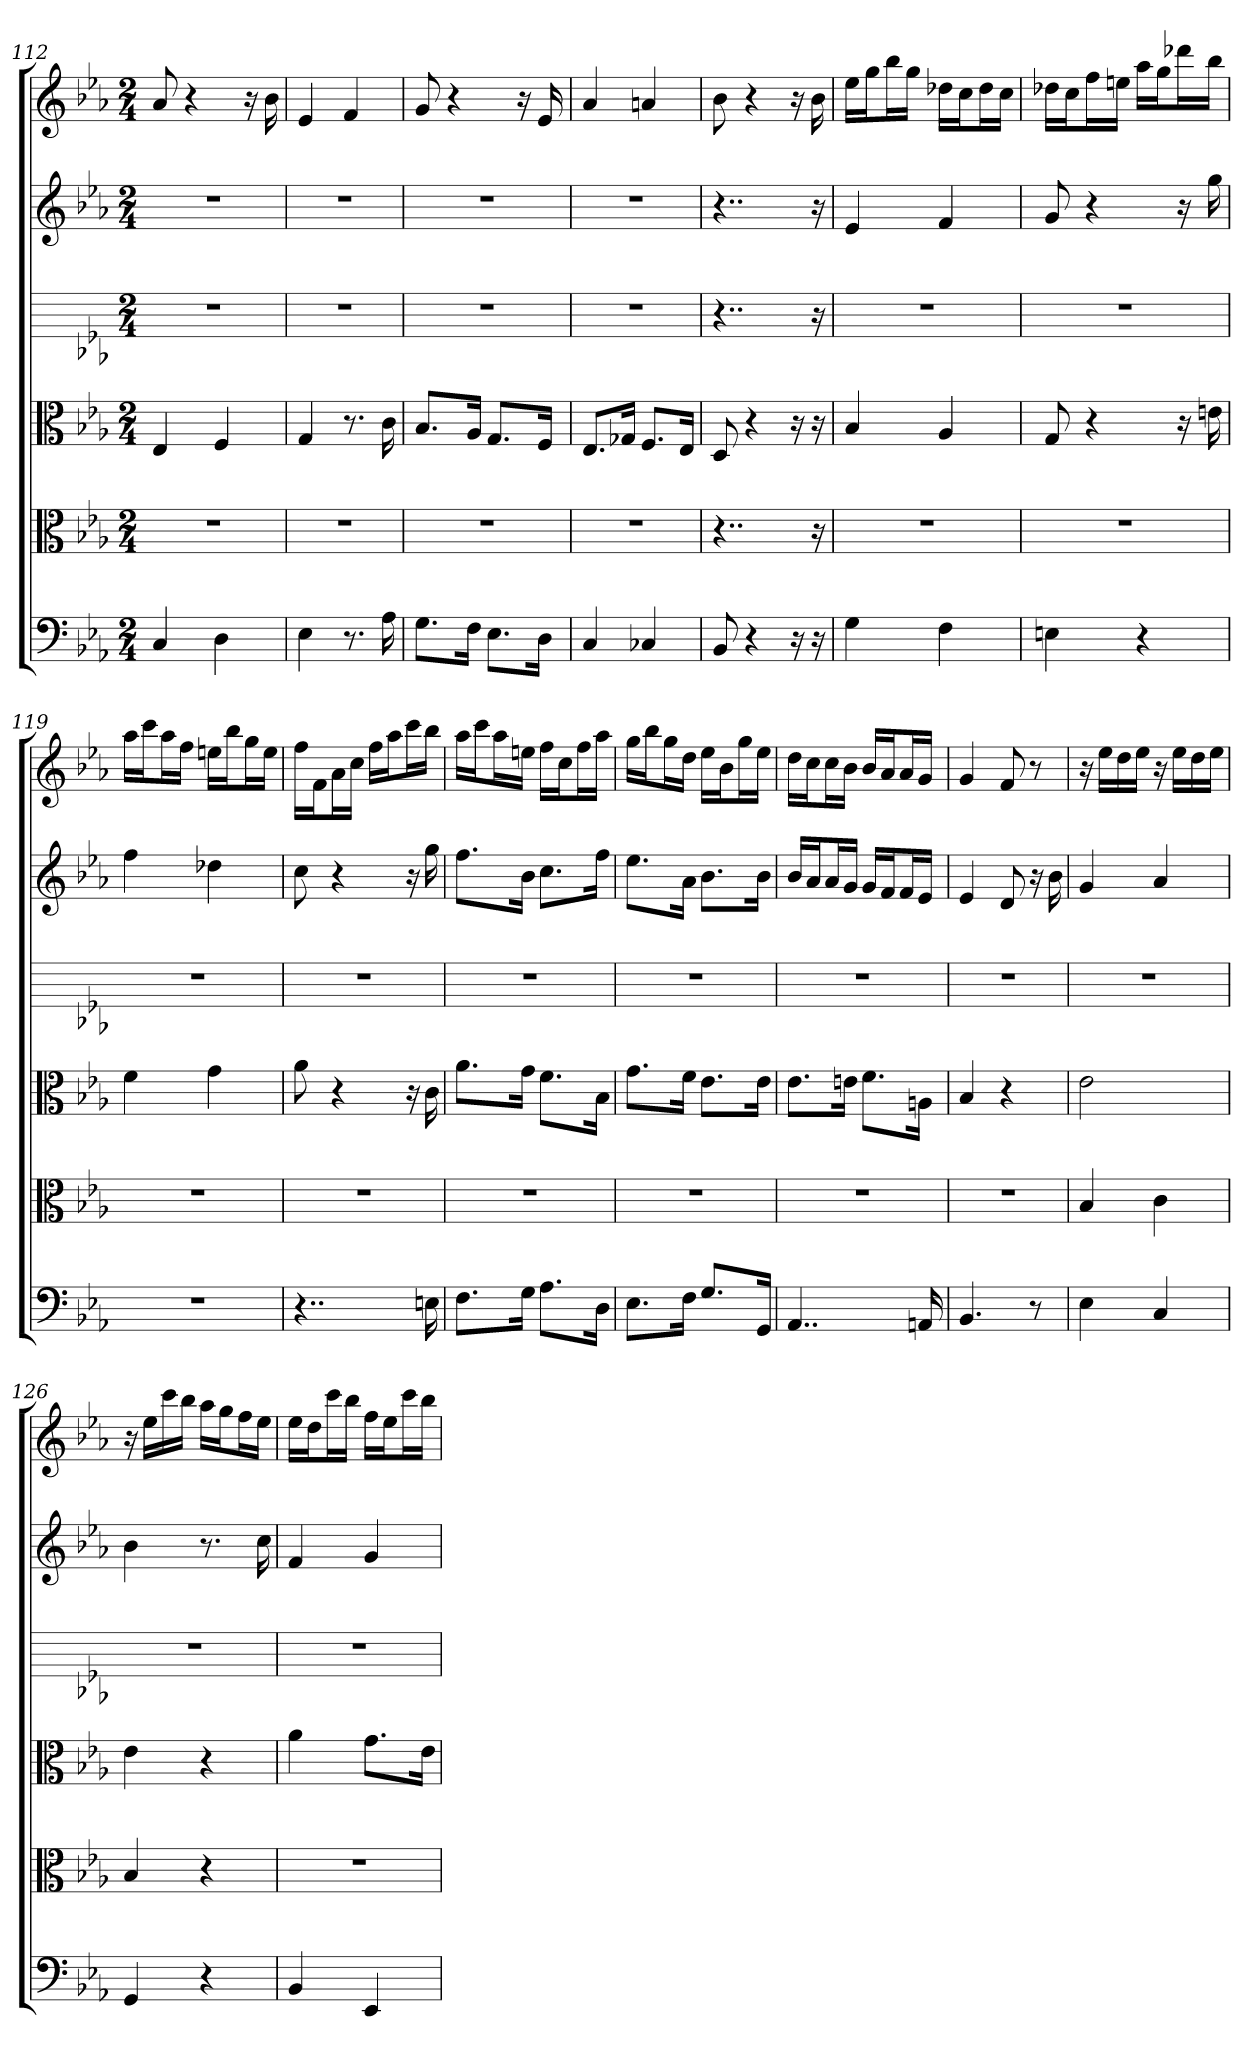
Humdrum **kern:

**kern	**kern	**kern	**kern	**kern	**kern
*part6	*part5	*part4	*part3	*part2	*part1
*staff6	*staff5	*staff4	*staff3	*staff2	*staff1
*clefF4	*clefC3	*clefC3	*	*	*
*k[b-e-a-]	*k[b-e-a-]	*k[b-e-a-]	*k[b-e-a-]	*k[b-e-a-]	*k[b-e-a-]
*E-:	*E-:	*E-:	*E-:	*E-:	*E-:
*M2/4	*M2/4	*M2/4	*M2/4	*M2/4	*M2/4
=112	=112	=112	=112	=112	=112
4C	2r	4E-	2r	2r	8a-
.	.	.	.	.	4r
4D	.	4F	.	.	.
.	.	.	.	.	16r
.	.	.	.	.	16b-
=113	=113	=113	=113	=113	=113
4E-	2r	4G	2r	2r	4e-
8.r	.	8.r	.	.	4f
16A-	.	16c	.	.	.
=114	=114	=114	=114	=114	=114
8.G\L	2r	8.B-/L	2r	2r	8g
.	.	.	.	.	4r
16F\Jk	.	16A-/Jk	.	.	.
8.E-\L	.	8.G/L	.	.	.
.	.	.	.	.	16r
16D\Jk	.	16F/Jk	.	.	16e-
=115	=115	=115	=115	=115	=115
4C	2r	8.E-/L	2r	2r	4a-
.	.	16G-X/Jk	.	.	.
4C-X	.	8.F/L	.	.	4an
.	.	16E-/Jk	.	.	.
=116	=116	=116	=116	=116	=116
8BB-	4..r	8D	4..r	4..r	8b-
4r	.	4r	.	.	4r
16r	.	16r	.	.	16r
16r	16r	16r	16r	16r	16b-
=117	=117	=117	=117	=117	=117
4G	2r	4B-	2r	4e-	16ee-LL
.	.	.	.	.	16ggJ
.	.	.	.	.	16bb-L
.	.	.	.	.	16ggJJ
4F	.	4A-	.	4f	16dd-XLL
.	.	.	.	.	16ccJ
.	.	.	.	.	16dd-L
.	.	.	.	.	16ccJJ
=118	=118	=118	=118	=118	=118
4En	2r	8G	2r	8g	16dd-XLL
.	.	.	.	.	16ccJ
.	.	4r	.	4r	16ffL
.	.	.	.	.	16eenJJ
4r	.	.	.	.	16aa-LL
.	.	.	.	.	16ggJ
.	.	16r	.	16r	16ddd-XL
.	.	16en	.	16gg	16bb-JJ
=119	=119	=119	=119	=119	=119
2r	2r	4f	2r	4ff	16aa-LL
.	.	.	.	.	16cccJ
.	.	.	.	.	16aa-L
.	.	.	.	.	16ffJJ
.	.	4g	.	4dd-X	16eenLL
.	.	.	.	.	16bb-J
.	.	.	.	.	16ggL
.	.	.	.	.	16eeJJ
=120	=120	=120	=120	=120	=120
4..r	2r	8a-	2r	8cc	16ffLL
.	.	.	.	.	16fJ
.	.	4r	.	4r	16a-L
.	.	.	.	.	16ccJJ
.	.	.	.	.	16ffLL
.	.	.	.	.	16aa-J
.	.	16r	.	16r	16cccL
16En	.	16c	.	16gg	16bb-JJ
=121	=121	=121	=121	=121	=121
8.F\L	2r	8.a-\L	2r	8.ffL	16aa-LL
.	.	.	.	.	16cccJ
.	.	.	.	.	16aa-L
16G\Jk	.	16g\Jk	.	16b-Jk	16eenJJ
8.A-\L	.	8.f\L	.	8.ccL	16ffLL
.	.	.	.	.	16ccJ
.	.	.	.	.	16ffL
16D\Jk	.	16B-\Jk	.	16ffJk	16aa-JJ
=122	=122	=122	=122	=122	=122
8.E-\L	2r	8.g\L	2r	8.ee-L	16ggLL
.	.	.	.	.	16bb-J
.	.	.	.	.	16ggL
16F\Jk	.	16f\Jk	.	16a-Jk	16ddJJ
8.G/L	.	8.e-\L	.	8.b-L	16ee-LL
.	.	.	.	.	16b-J
.	.	.	.	.	16ggL
16GG/Jk	.	16e-\Jk	.	16b-Jk	16ee-JJ
=123	=123	=123	=123	=123	=123
4..AA-	2r	8.e-\L	2r	16b-LL	16ddLL
.	.	.	.	16a-J	16ccJ
.	.	.	.	16a-L	16ccL
.	.	16en\Jk	.	16gJJ	16b-JJ
.	.	8.f\L	.	16gLL	16b-LL
.	.	.	.	16fJ	16a-J
.	.	.	.	16fL	16a-L
16AAn	.	16An\Jk	.	16e-JJ	16gJJ
=124	=124	=124	=124	=124	=124
4.BB-	2r	4B-	2r	4e-	4g
.	.	4r	.	8d	8f
8r	.	.	.	16r	8r
.	.	.	.	16b-	.
=125	=125	=125	=125	=125	=125
4E-	4B-	2e-	2r	4g	16r
.	.	.	.	.	16ee-LL
.	.	.	.	.	16dd
.	.	.	.	.	16ee-JJ
4C	4c	.	.	4a-	16r
.	.	.	.	.	16ee-LL
.	.	.	.	.	16dd
.	.	.	.	.	16ee-JJ
=126	=126	=126	=126	=126	=126
4GG	4B-	4e-	2r	4b-	16r
.	.	.	.	.	16ee-LL
.	.	.	.	.	16ccc
.	.	.	.	.	16bb-JJ
4r	4r	4r	.	8.r	16aa-LL
.	.	.	.	.	16ggJ
.	.	.	.	.	16ffL
.	.	.	.	16cc	16ee-JJ
=127	=127	=127	=127	=127	=127
4BB-	2r	4a-	2r	4f	16ee-LL
.	.	.	.	.	16ddJ
.	.	.	.	.	16cccL
.	.	.	.	.	16bb-JJ
4EE-	.	8.g\L	.	4g	16ffLL
.	.	.	.	.	16ee-J
.	.	.	.	.	16cccL
.	.	16e-\Jk	.	.	16bb-JJ
=	=	=	=	=	=
*-	*-	*-	*-	*-	*-
